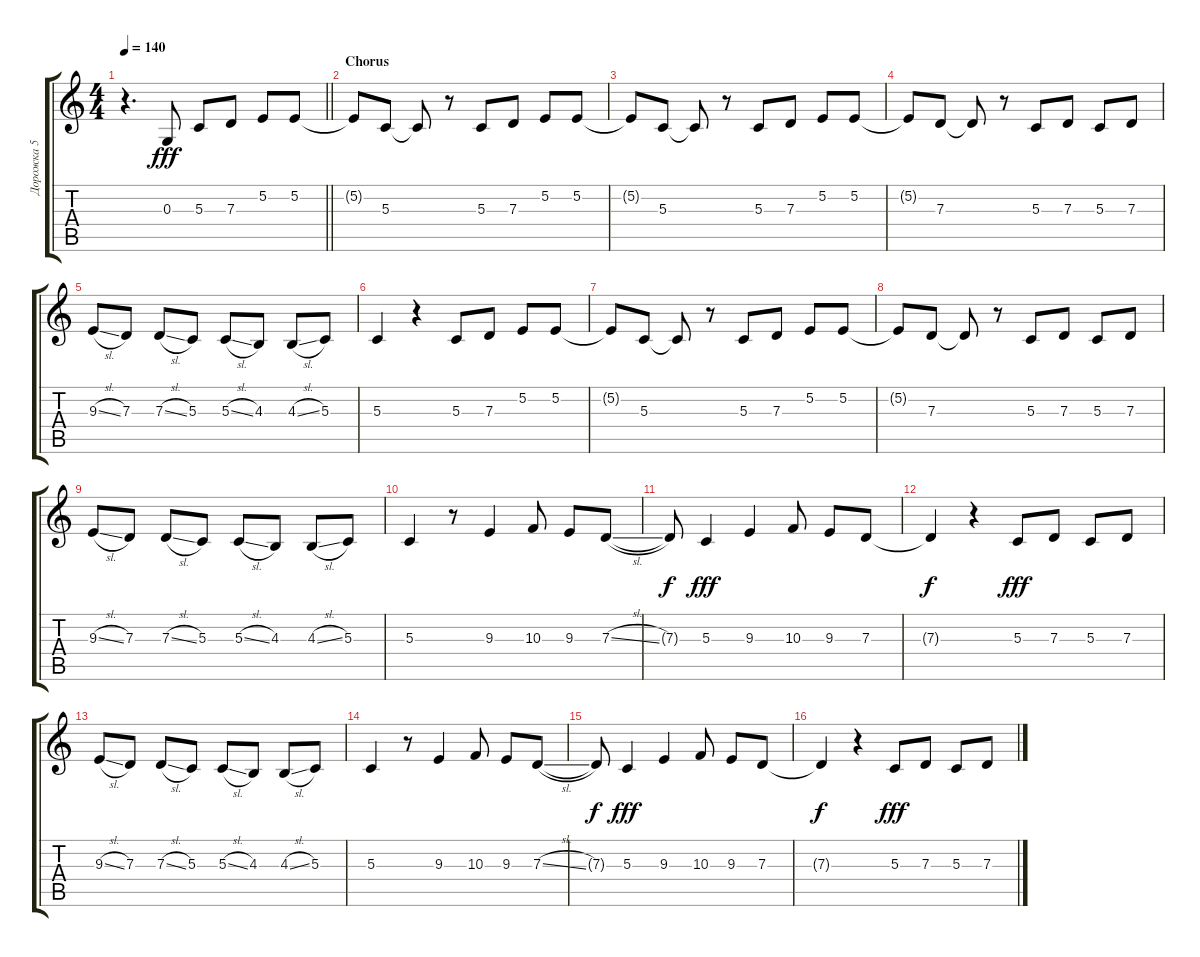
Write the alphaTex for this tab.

\track ("Дорожка 5" "Дорожка 5") {instrument altosax}
\staff {score tabs}
\tuning (E4 B3 G3 D3 A2 E2) {hide}
\ts (4 4)
\tempo 140
\clef g2
\barLineRight lightlight
\ks c
r.4{d dy f} 0.3.8{dy fff} 5.3.8 7.3.8 5.2.8 5.2.8 |
\section ("" "Chorus")
5.2{t}.8 5.3.8 5.3{t}.8 r.8 5.3.8 7.3.8 5.2.8 5.2.8 |
5.2{t}.8 5.3.8 5.3{t}.8 r.8 5.3.8 7.3.8 5.2.8 5.2.8 |
5.2{t}.8 7.3.8 7.3{t}.8 r.8 5.3.8 7.3.8 5.3.8 7.3.8 |
9.3{sl}.8 7.3.8 7.3{sl}.8 5.3.8 5.3{sl}.8 4.3.8 4.3{sl}.8 5.3.8 |
5.3.4 r.4 5.3.8 7.3.8 5.2.8 5.2.8 |
5.2{t}.8 5.3.8 5.3{t}.8 r.8 5.3.8 7.3.8 5.2.8 5.2.8 |
5.2{t}.8 7.3.8 7.3{t}.8 r.8 5.3.8 7.3.8 5.3.8 7.3.8 |
9.3{sl}.8 7.3.8 7.3{sl}.8 5.3.8 5.3{sl}.8 4.3.8 4.3{sl}.8 5.3.8 |
5.3.4 r.8 9.3.4 10.3.8 9.3.8 7.3{sl}.8 |
7.3{t}.8{dy f} 5.3.4{dy fff} 9.3.4 10.3.8 9.3.8 7.3.8 |
7.3{t}.4{dy f} r.4 5.3.8{dy fff} 7.3.8 5.3.8 7.3.8 |
9.3{sl}.8 7.3.8 7.3{sl}.8 5.3.8 5.3{sl}.8 4.3.8 4.3{sl}.8 5.3.8 |
5.3.4 r.8 9.3.4 10.3.8 9.3.8 7.3{sl}.8 |
7.3{t}.8{dy f} 5.3.4{dy fff} 9.3.4 10.3.8 9.3.8 7.3.8 |
7.3{t}.4{dy f} r.4 5.3.8{dy fff} 7.3.8 5.3.8 7.3.8
